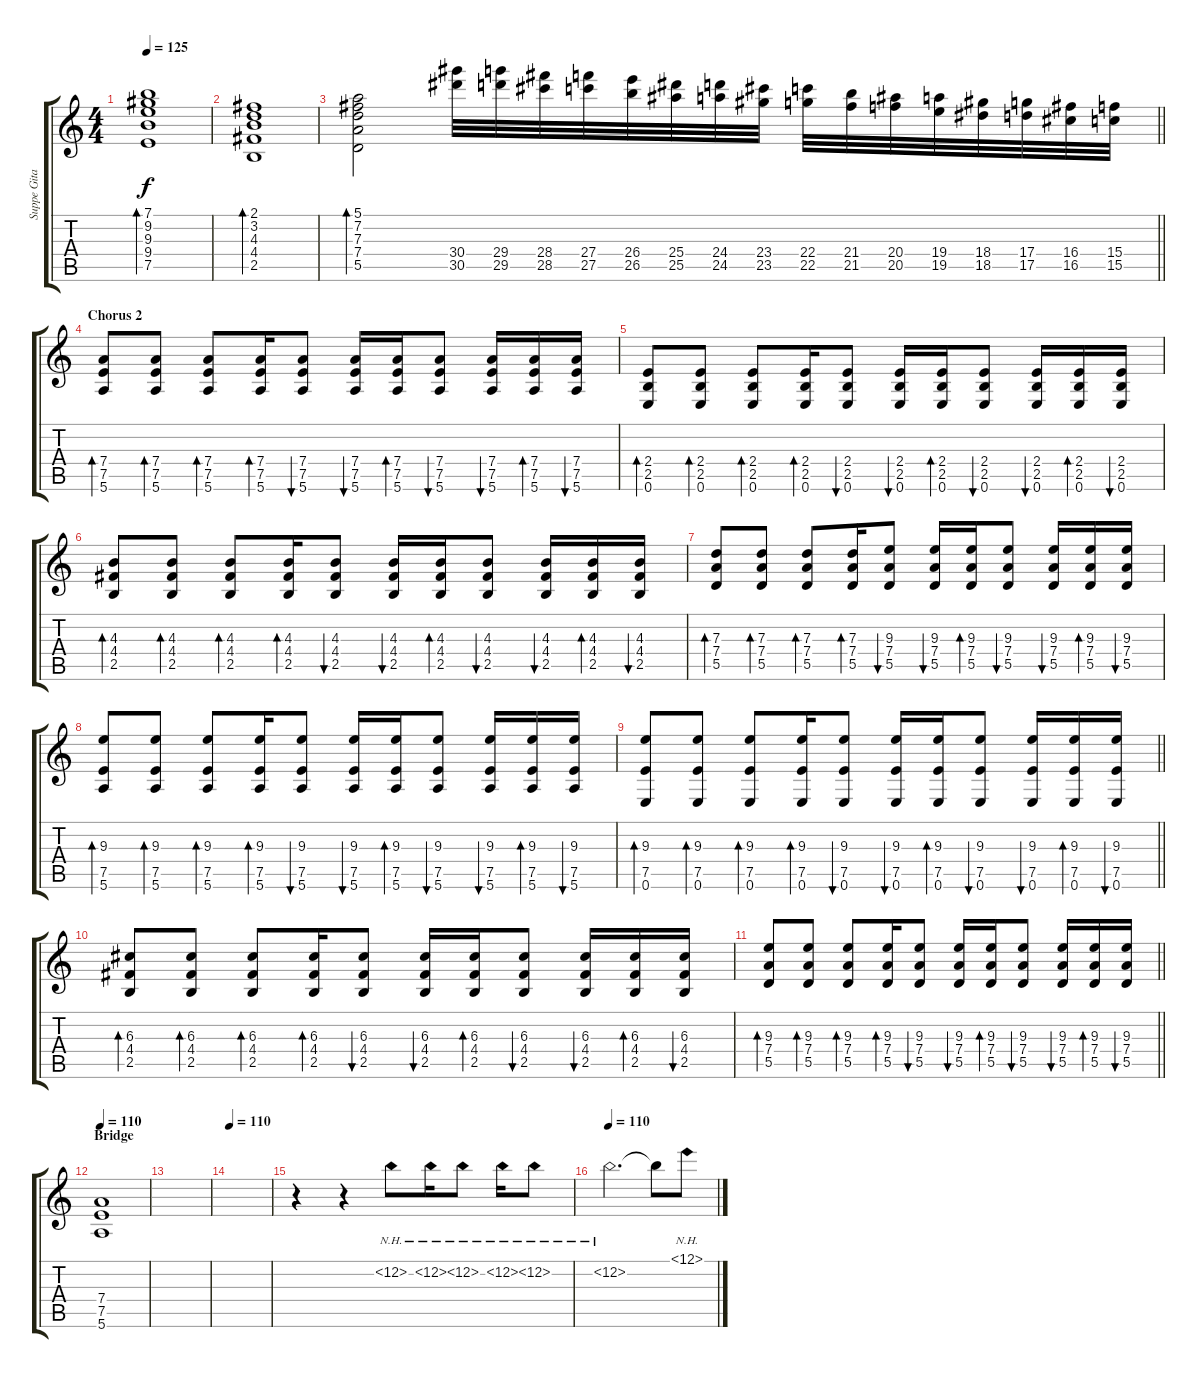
\track ("Suppe Gitarre" "Suppe Gita") {instrument distortionguitar}
\staff {score tabs}
\tuning (E4 B3 G3 D3 A2 E2) {hide}
\ts (4 4)
\tempo 125
\clef g2
\ks c
(7.1 9.2 9.3 9.4 7.5).1{bd 120 dy f} |
(2.1 3.2 4.3 4.4 2.5).1{bd 120} |
\barLineRight lightlight
(5.1 7.2 7.3 7.4 5.5).2{bd 120} (30.4 30.5).32{instrument distortionguitar} (29.4 29.5).32 (28.4 28.5).32 (27.4 27.5).32 (26.4 26.5).32 (25.4 25.5).32 (24.4 24.5).32 (23.4 23.5).32 (22.4 22.5).32 (21.4 21.5).32 (20.4 20.5).32 (19.4 19.5).32 (18.4 18.5).32 (17.4 17.5).32 (16.4 16.5).32 (15.4 15.5).32 |
\section ("" "Chorus 2")
(7.4 7.5 5.6).8{bd 60} (7.4 7.5 5.6).8{bd 60} (7.4 7.5 5.6).8{bd 60} (7.4 7.5 5.6).16{bd 60} (7.4 7.5 5.6).8{bu 60} (7.4 7.5 5.6).16{bu 60} (7.4 7.5 5.6).16{bd 60} (7.4 7.5 5.6).8{bu 60} (7.4 7.5 5.6).16{bu 60} (7.4 7.5 5.6).16{bd 60} (7.4 7.5 5.6).16{bu 60} |
(2.4 2.5 0.6).8{bd 60} (2.4 2.5 0.6).8{bd 60} (2.4 2.5 0.6).8{bd 60} (2.4 2.5 0.6).16{bd 60} (2.4 2.5 0.6).8{bu 60} (2.4 2.5 0.6).16{bu 60} (2.4 2.5 0.6).16{bd 60} (2.4 2.5 0.6).8{bu 60} (2.4 2.5 0.6).16{bu 60} (2.4 2.5 0.6).16{bd 60} (2.4 2.5 0.6).16{bu 60} |
(4.3 4.4 2.5).8{bd 60} (4.3 4.4 2.5).8{bd 60} (4.3 4.4 2.5).8{bd 60} (4.3 4.4 2.5).16{bd 60} (4.3 4.4 2.5).8{bu 60} (4.3 4.4 2.5).16{bu 60} (4.3 4.4 2.5).16{bd 60} (4.3 4.4 2.5).8{bu 60} (4.3 4.4 2.5).16{bu 60} (4.3 4.4 2.5).16{bd 60} (4.3 4.4 2.5).16{bu 60} |
(7.3 7.4 5.5).8{bd 60} (7.3 7.4 5.5).8{bd 60} (7.3 7.4 5.5).8{bd 60} (7.3 7.4 5.5).16{bd 60} (9.3 7.4 5.5).8{bu 60} (9.3 7.4 5.5).16{bu 60} (9.3 7.4 5.5).16{bd 60} (9.3 7.4 5.5).8{bu 60} (9.3 7.4 5.5).16{bu 60} (9.3 7.4 5.5).16{bd 60} (9.3 7.4 5.5).16{bu 60} |
(9.3 7.5 5.6).8{bd 60} (9.3 7.5 5.6).8{bd 60} (9.3 7.5 5.6).8{bd 60} (9.3 7.5 5.6).16{bd 60} (9.3 7.5 5.6).8{bu 60} (9.3 7.5 5.6).16{bu 60} (9.3 7.5 5.6).16{bd 60} (9.3 7.5 5.6).8{bu 60} (9.3 7.5 5.6).16{bu 60} (9.3 7.5 5.6).16{bd 60} (9.3 7.5 5.6).16{bu 60} |
\barLineRight lightlight
(9.3 7.5 0.6).8{bd 60} (9.3 7.5 0.6).8{bd 60} (9.3 7.5 0.6).8{bd 60} (9.3 7.5 0.6).16{bd 60} (9.3 7.5 0.6).8{bu 60} (9.3 7.5 0.6).16{bu 60} (9.3 7.5 0.6).16{bd 60} (9.3 7.5 0.6).8{bu 60} (9.3 7.5 0.6).16{bu 60} (9.3 7.5 0.6).16{bd 60} (9.3 7.5 0.6).16{bu 60} |
(6.3 4.4 2.5).8{bd 60} (6.3 4.4 2.5).8{bd 60} (6.3 4.4 2.5).8{bd 60} (6.3 4.4 2.5).16{bd 60} (6.3 4.4 2.5).8{bu 60} (6.3 4.4 2.5).16{bu 60} (6.3 4.4 2.5).16{bd 60} (6.3 4.4 2.5).8{bu 60} (6.3 4.4 2.5).16{bu 60} (6.3 4.4 2.5).16{bd 60} (6.3 4.4 2.5).16{bu 60} |
\barLineRight lightlight
(9.3 7.4 5.5).8{bd 60} (9.3 7.4 5.5).8{bd 60} (9.3 7.4 5.5).8{bd 60} (9.3 7.4 5.5).16{bd 60} (9.3 7.4 5.5).8{bu 60} (9.3 7.4 5.5).16{bu 60} (9.3 7.4 5.5).16{bd 60} (9.3 7.4 5.5).8{bu 60} (9.3 7.4 5.5).16{bu 60} (9.3 7.4 5.5).16{bd 60} (9.3 7.4 5.5).16{bu 60} |
\section ("" "Bridge")
\tempo 110
(7.4 7.5 5.6).1 |
|
\tempo 110
|
r.4 r.4 12.2{nh}.8 12.2{nh}.16 12.2{nh}.8 12.2{nh}.16 12.2{nh}.8 |
\tempo 110
12.2{nh}.2{d} 12.2{t}.8 12.1{nh}.8
